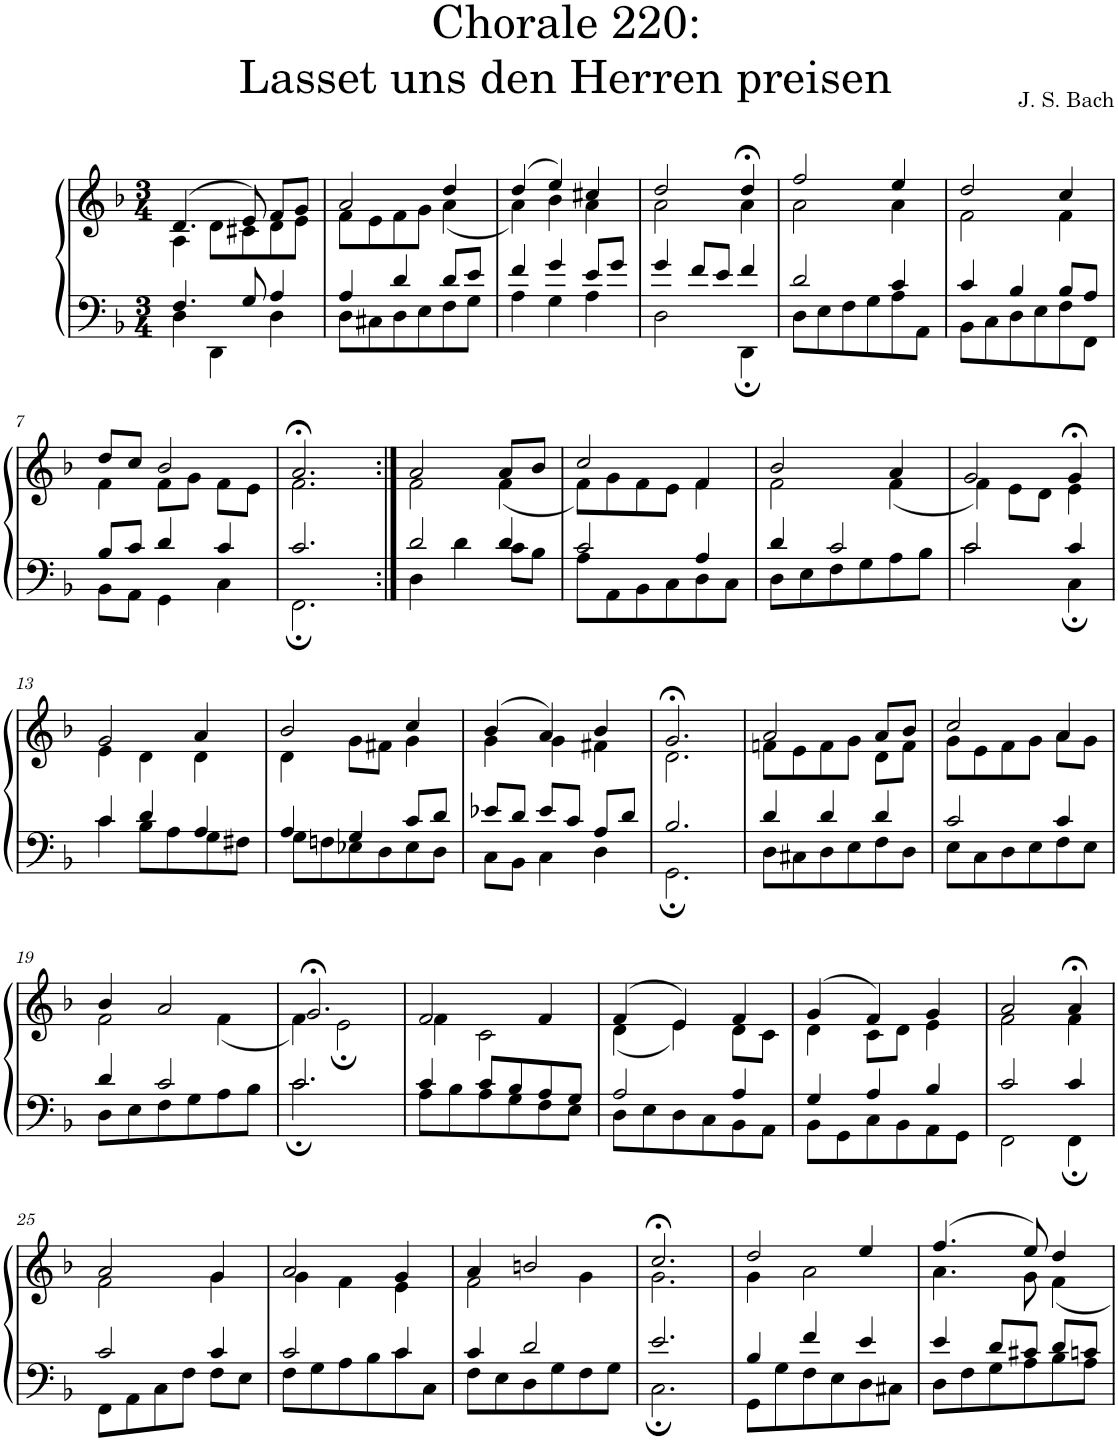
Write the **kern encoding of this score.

**kern	**kern
*part1	*part1
*staff2	*staff1
*I"S,A	*
*clefF4	*clefG2
*k[b-]	*k[b-]
*M3/4	*M3/4
=1	=1
*^	*^
4.F/	4D\	(>4.d/	4A\
.	4DD\	.	8d\L
8G/	.	8e/)	8c#X\
4A/	4D\	8f/L	8d\
.	.	8g/J	8e\J
=2	=2	=2	=2
4A/	8D\L	2a/	8f\L
.	8C#X\	.	8e\
4d/	8D\	.	8f\
.	8E\	.	8g\J
8d/L	8F\	4dd/	(<4a\
8e/J	8G\J	.	.
=3	=3	=3	=3
4f/	4A\	(>4dd/	4a\)
4g/	4G\	4ee/)	4b-\
8e/L	4A\	4cc#X/	4a\
8g/J	.	.	.
=4	=4	=4	=4
4g/	2D\	2dd/	2a\
8f/L	.	.	.
8e/J	.	.	.
4f/	4DD;\	4dd;</	4a\
=5	=5	=5	=5
2d/	8D\L	2ff/	2a\
.	8E\	.	.
.	8F\	.	.
.	8G\	.	.
4c/	8A\	4ee/	4a\
.	8AA\J	.	.
=6	=6	=6	=6
4c/	8BB-\L	2dd/	2f\
.	8C\	.	.
4B-/	8D\	.	.
.	8E\	.	.
8B-/L	8F\	4cc/	4f\
8A/J	8FF\J	.	.
!!LO:LB:g=z	!!
=7	=7	=7	=7
8B-/L	8BB-\L	8dd/L	4f\
8c/J	8AA\J	8cc/J	.
4d/	4GG\	2b-/	8f\L
.	.	.	8g\J
4c/	4C\	.	8f\L
.	.	.	8e\J
=8	=8	=8	=8
2.c/	2.FF;\	2.a;</	2.f\
=9:|!	=9:|!	=9:|!	=9:|!
2d/	4D\	2a/	2f\
.	4d\	.	.
4d/	8c\L	8a/L	(<4f\
.	8B-\J	8b-/J	.
=10	=10	=10	=10
2c/	8A\L	2cc/	8f\L)
.	8AA\	.	8g\
.	8BB-\	.	8f\
.	8C\	.	8e\J
4A/	8D\	4f/	4f\
.	8C\J	.	.
=11	=11	=11	=11
4d/	8D\L	2b-/	2f\
.	8E\	.	.
2c/	8F\	.	.
.	8G\	.	.
.	8A\	4a/	(<4f\
.	8B-\J	.	.
=12	=12	=12	=12
2c/	2c\	2g/	4f\)
.	.	.	8e\L
.	.	.	8d\J
4c/	4C;\	4g;</	4e\
!!LO:LB:g=z	!!
=13	=13	=13	=13
4c/	4c\	2g/	4e\
4d/	8B-\L	.	4d\
.	8A\	.	.
4A/	8G\	4a/	4d\
.	8F#X\J	.	.
=14	=14	=14	=14
4A/	8G\L	2b-/	4d\
.	8Fn\	.	.
4G/	8E-X\	.	8g\L
.	8D\	.	8f#X\J
8c/L	8E-\	4cc/	4g\
8d/J	8D\J	.	.
=15	=15	=15	=15
8e-X/L	8C\L	(>4b-/	4g\
8d/J	8BB-\J	.	.
8e-/L	4C\	4a/)	4g\
8c/J	.	.	.
8A/L	4D\	4b-/	4f#X\
8d/J	.	.	.
=16	=16	=16	=16
2.B-/	2.GG;\	2.g;</	2.d\
=17	=17	=17	=17
4d/	8D\L	2a/	8fn\L
.	8C#X\	.	8e\
4d/	8D\	.	8f\
.	8E\	.	8g\J
4d/	8F\	8a/L	8d\L
.	8D\J	8b-/J	8f\J
=18	=18	=18	=18
2c/	8E\L	2cc/	8g\L
.	8C\	.	8e\
.	8D\	.	8f\
.	8E\	.	8g\J
4c/	8F\	4a/	8a\L
.	8E\J	.	8g\J
!!LO:LB:g=z	!!
=19	=19	=19	=19
4d/	8D\L	4b-/	2f\
.	8E\	.	.
2c/	8F\	2a/	.
.	8G\	.	.
.	8A\	.	(<4f\
.	8B-\J	.	.
=20	=20	=20	=20
2.c/	2.c;\	2.g;</	4f\)
.	.	.	2e;\
=21	=21	=21	=21
4c/	8A\L	2f/	4f\
.	8B-\	.	.
8c/L	8A\	.	2c\
8B-/	8G\	.	.
8A/	8F\	4f/	.
8G/J	8E\J	.	.
=22	=22	=22	=22
2A/	8D\L	(>4f/	(<4d\
.	8E\	.	.
.	8D\	4e/)	4e\)
.	8C\	.	.
4A/	8BB-\	4f/	8d\L
.	8AA\J	.	8c\J
=23	=23	=23	=23
4G/	8BB-\L	(>4g/	4d\
.	8GG\	.	.
4A/	8C\	4f/)	8c\L
.	8BB-\	.	8d\J
4B-/	8AA\	4g/	4e\
.	8GG\J	.	.
=24	=24	=24	=24
2c/	2FF\	2a/	2f\
4c/	4FF;\	4a;</	4f\
!!LO:LB:g=z	!!
=25	=25	=25	=25
2c/	8FF\L	2a/	2f\
.	8AA\	.	.
.	8C\	.	.
.	8F\J	.	.
4c/	8F\L	4g/	4g\
.	8E\J	.	.
=26	=26	=26	=26
2c/	8F\L	2a/	4g\
.	8G\	.	.
.	8A\	.	4f\
.	8B-\	.	.
4c/	8c\	4g/	4e\
.	8C\J	.	.
=27	=27	=27	=27
4c/	8F\L	4a/	2f\
.	8E\	.	.
2d/	8D\	2bn/	.
.	8G\	.	.
.	8F\	.	4g\
.	8G\J	.	.
=28	=28	=28	=28
2.e/	2.C;\	2.cc;</	2.g\
=29	=29	=29	=29
4B-/	8GG\L	2dd/	4g\
.	8G\	.	.
4f/	8F\	.	2a\
.	8E\	.	.
4e/	8D\	4ee/	.
.	8C#X\J	.	.
=30	=30	=30	=30
4e/	8D\L	(>4.ff/	4.a\
.	8F\	.	.
8d/L	8G\	.	.
8c#X/J	8A\	8ee/)	8g\
8d/L	8B-\	4dd/	4f\
8cn/J	8A\J	.	.
*v	*v	*	*
*	*v	*v
=	=
*-	*-
